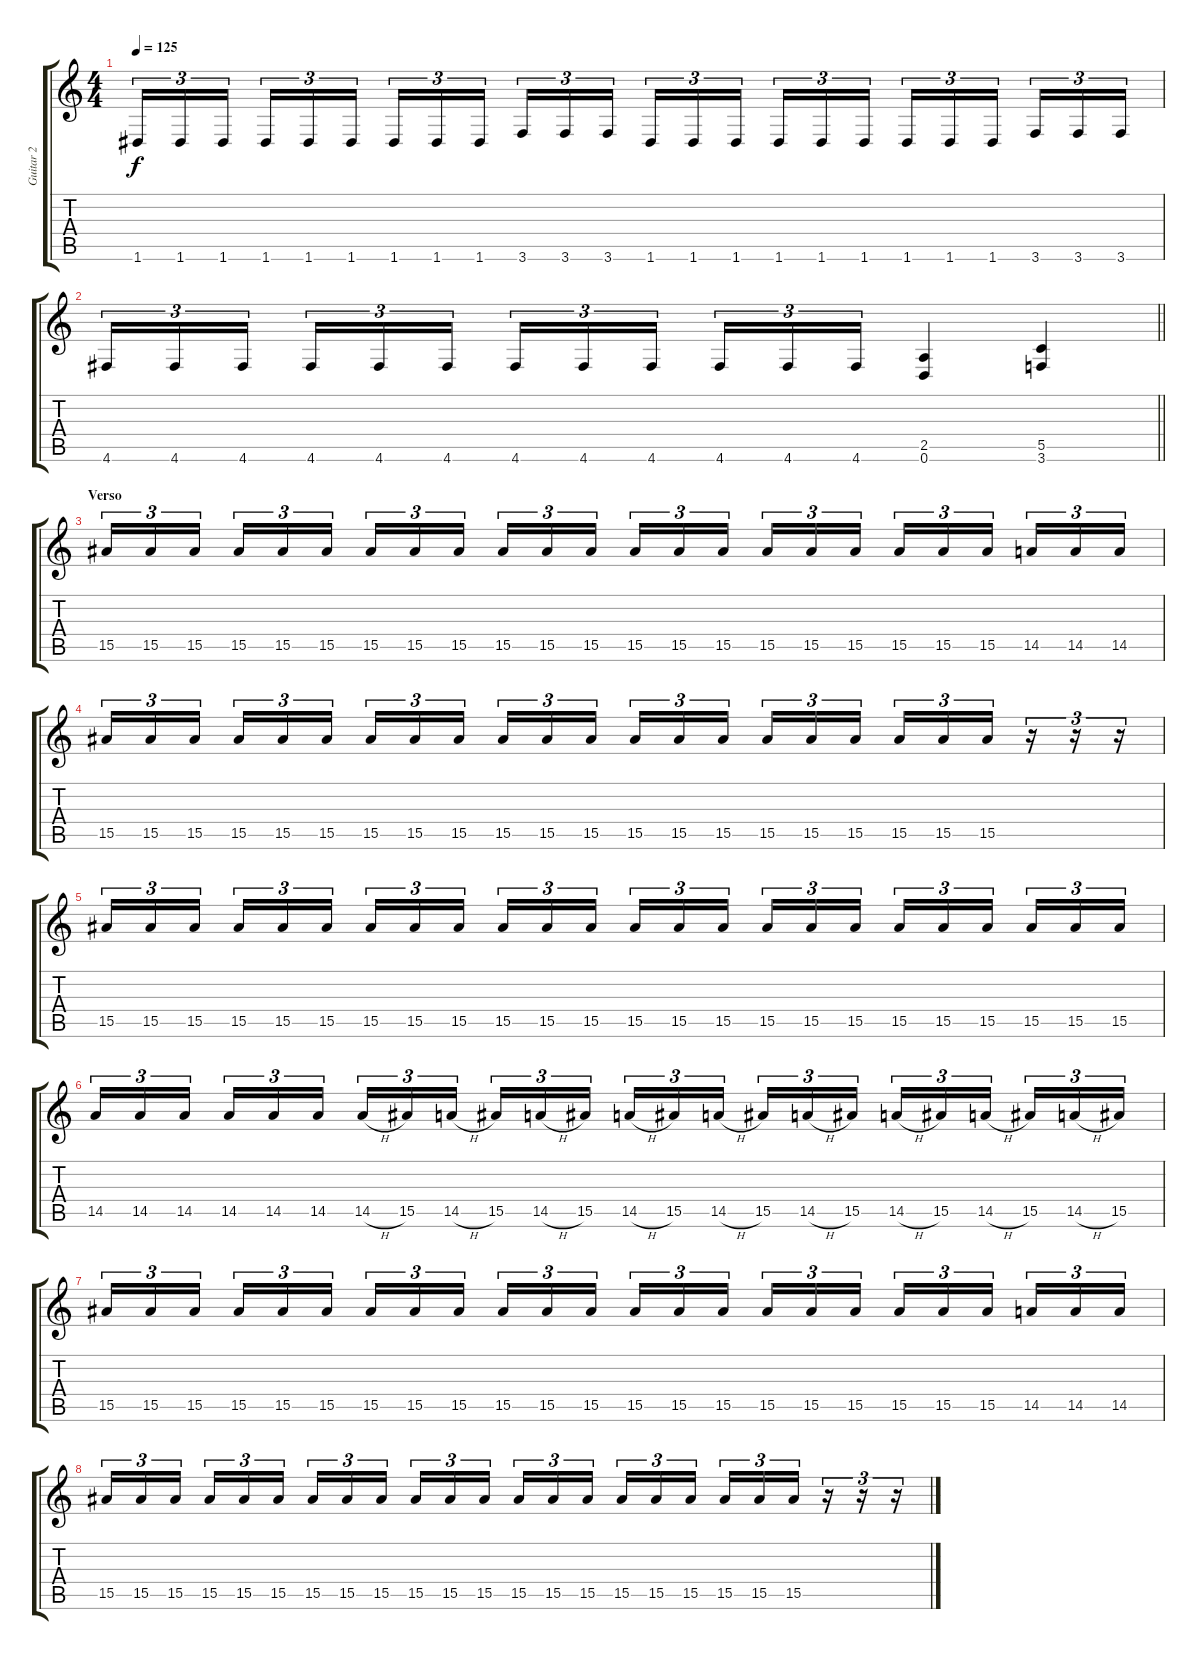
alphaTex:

\track ("Guitar 2" "Guitar 2") {instrument distortionguitar}
\staff {score tabs}
\tuning (D4 A3 F3 C3 G2 D2) {hide}
\ts (4 4)
\tempo 125
\clef g2
\ks c
1.6.16{tu (3 2) dy f} 1.6.16{tu (3 2)} 1.6.16{tu (3 2) beam splitsecondary} 1.6.16{tu (3 2)} 1.6.16{tu (3 2)} 1.6.16{tu (3 2)} 1.6.16{tu (3 2)} 1.6.16{tu (3 2)} 1.6.16{tu (3 2) beam splitsecondary} 3.6.16{tu (3 2)} 3.6.16{tu (3 2)} 3.6.16{tu (3 2)} 1.6.16{tu (3 2)} 1.6.16{tu (3 2)} 1.6.16{tu (3 2) beam splitsecondary} 1.6.16{tu (3 2)} 1.6.16{tu (3 2)} 1.6.16{tu (3 2)} 1.6.16{tu (3 2)} 1.6.16{tu (3 2)} 1.6.16{tu (3 2) beam splitsecondary} 3.6.16{tu (3 2)} 3.6.16{tu (3 2)} 3.6.16{tu (3 2)} |
\barLineRight lightlight
4.6.16{tu (3 2)} 4.6.16{tu (3 2)} 4.6.16{tu (3 2) beam splitsecondary} 4.6.16{tu (3 2)} 4.6.16{tu (3 2)} 4.6.16{tu (3 2)} 4.6.16{tu (3 2)} 4.6.16{tu (3 2)} 4.6.16{tu (3 2) beam splitsecondary} 4.6.16{tu (3 2)} 4.6.16{tu (3 2)} 4.6.16{tu (3 2)} (2.5 0.6).4 (5.5 3.6).4 |
\section ("" "Verso")
15.5.16{tu (3 2)} 15.5.16{tu (3 2)} 15.5.16{tu (3 2) beam splitsecondary} 15.5.16{tu (3 2)} 15.5.16{tu (3 2)} 15.5.16{tu (3 2)} 15.5.16{tu (3 2)} 15.5.16{tu (3 2)} 15.5.16{tu (3 2) beam splitsecondary} 15.5.16{tu (3 2)} 15.5.16{tu (3 2)} 15.5.16{tu (3 2)} 15.5.16{tu (3 2)} 15.5.16{tu (3 2)} 15.5.16{tu (3 2) beam splitsecondary} 15.5.16{tu (3 2)} 15.5.16{tu (3 2)} 15.5.16{tu (3 2)} 15.5.16{tu (3 2)} 15.5.16{tu (3 2)} 15.5.16{tu (3 2) beam splitsecondary} 14.5.16{tu (3 2)} 14.5.16{tu (3 2)} 14.5.16{tu (3 2)} |
15.5.16{tu (3 2)} 15.5.16{tu (3 2)} 15.5.16{tu (3 2) beam splitsecondary} 15.5.16{tu (3 2)} 15.5.16{tu (3 2)} 15.5.16{tu (3 2)} 15.5.16{tu (3 2)} 15.5.16{tu (3 2)} 15.5.16{tu (3 2) beam splitsecondary} 15.5.16{tu (3 2)} 15.5.16{tu (3 2)} 15.5.16{tu (3 2)} 15.5.16{tu (3 2)} 15.5.16{tu (3 2)} 15.5.16{tu (3 2) beam splitsecondary} 15.5.16{tu (3 2)} 15.5.16{tu (3 2)} 15.5.16{tu (3 2)} 15.5.16{tu (3 2)} 15.5.16{tu (3 2)} 15.5.16{tu (3 2)} r.16{tu (3 2)} r.16{tu (3 2)} r.16{tu (3 2)} |
15.5.16{tu (3 2)} 15.5.16{tu (3 2)} 15.5.16{tu (3 2) beam splitsecondary} 15.5.16{tu (3 2)} 15.5.16{tu (3 2)} 15.5.16{tu (3 2)} 15.5.16{tu (3 2)} 15.5.16{tu (3 2)} 15.5.16{tu (3 2) beam splitsecondary} 15.5.16{tu (3 2)} 15.5.16{tu (3 2)} 15.5.16{tu (3 2)} 15.5.16{tu (3 2)} 15.5.16{tu (3 2)} 15.5.16{tu (3 2) beam splitsecondary} 15.5.16{tu (3 2)} 15.5.16{tu (3 2)} 15.5.16{tu (3 2)} 15.5.16{tu (3 2)} 15.5.16{tu (3 2)} 15.5.16{tu (3 2) beam splitsecondary} 15.5.16{tu (3 2)} 15.5.16{tu (3 2)} 15.5.16{tu (3 2)} |
14.5.16{tu (3 2)} 14.5.16{tu (3 2)} 14.5.16{tu (3 2) beam splitsecondary} 14.5.16{tu (3 2)} 14.5.16{tu (3 2)} 14.5.16{tu (3 2)} 14.5{h}.16{tu (3 2)} 15.5.16{tu (3 2)} 14.5{h}.16{tu (3 2) beam splitsecondary} 15.5.16{tu (3 2)} 14.5{h}.16{tu (3 2)} 15.5.16{tu (3 2)} 14.5{h}.16{tu (3 2)} 15.5.16{tu (3 2)} 14.5{h}.16{tu (3 2) beam splitsecondary} 15.5.16{tu (3 2)} 14.5{h}.16{tu (3 2)} 15.5.16{tu (3 2)} 14.5{h}.16{tu (3 2)} 15.5.16{tu (3 2)} 14.5{h}.16{tu (3 2) beam splitsecondary} 15.5.16{tu (3 2)} 14.5{h}.16{tu (3 2)} 15.5.16{tu (3 2)} |
15.5.16{tu (3 2)} 15.5.16{tu (3 2)} 15.5.16{tu (3 2) beam splitsecondary} 15.5.16{tu (3 2)} 15.5.16{tu (3 2)} 15.5.16{tu (3 2)} 15.5.16{tu (3 2)} 15.5.16{tu (3 2)} 15.5.16{tu (3 2) beam splitsecondary} 15.5.16{tu (3 2)} 15.5.16{tu (3 2)} 15.5.16{tu (3 2)} 15.5.16{tu (3 2)} 15.5.16{tu (3 2)} 15.5.16{tu (3 2) beam splitsecondary} 15.5.16{tu (3 2)} 15.5.16{tu (3 2)} 15.5.16{tu (3 2)} 15.5.16{tu (3 2)} 15.5.16{tu (3 2)} 15.5.16{tu (3 2) beam splitsecondary} 14.5.16{tu (3 2)} 14.5.16{tu (3 2)} 14.5.16{tu (3 2)} |
15.5.16{tu (3 2)} 15.5.16{tu (3 2)} 15.5.16{tu (3 2) beam splitsecondary} 15.5.16{tu (3 2)} 15.5.16{tu (3 2)} 15.5.16{tu (3 2)} 15.5.16{tu (3 2)} 15.5.16{tu (3 2)} 15.5.16{tu (3 2) beam splitsecondary} 15.5.16{tu (3 2)} 15.5.16{tu (3 2)} 15.5.16{tu (3 2)} 15.5.16{tu (3 2)} 15.5.16{tu (3 2)} 15.5.16{tu (3 2) beam splitsecondary} 15.5.16{tu (3 2)} 15.5.16{tu (3 2)} 15.5.16{tu (3 2)} 15.5.16{tu (3 2)} 15.5.16{tu (3 2)} 15.5.16{tu (3 2)} r.16{tu (3 2)} r.16{tu (3 2)} r.16{tu (3 2)}
